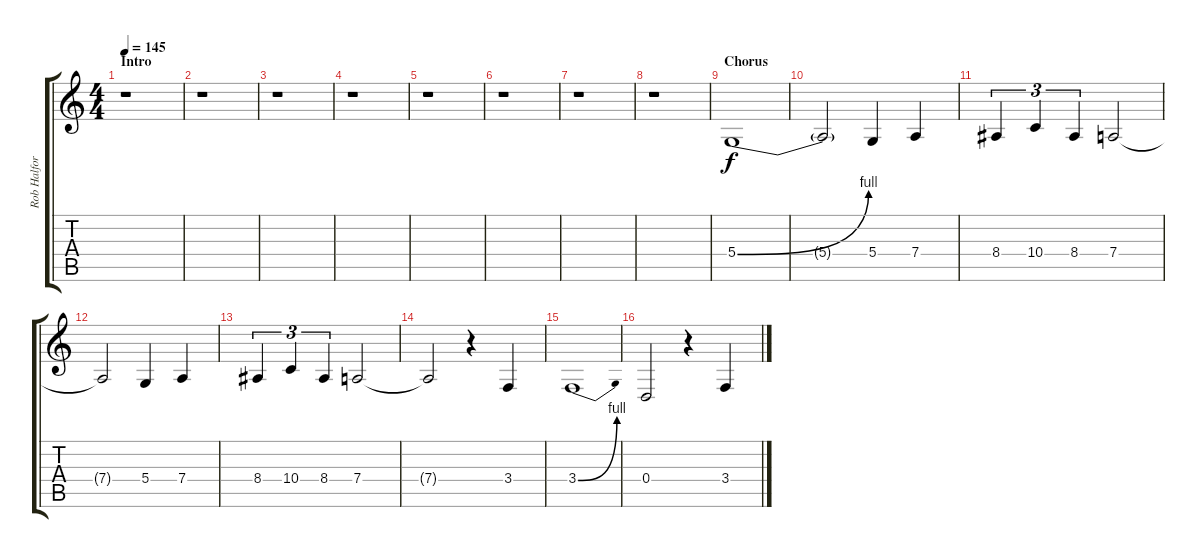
\track ("Rob Halford" "Rob Halfor") {instrument tenorsax}
\staff {score tabs}
\tuning (E4 B3 G3 D3 A2 E2) {hide}
\ts (4 4)
\section ("" "Intro")
\tempo 145
\clef g2
\ks c
r.1{dy f instrument tenorsax} |
r.1 |
r.1 |
r.1 |
r.1 |
r.1 |
r.1 |
r.1 |
\section ("" "Chorus")
5.4{be (bend 0 0 60 4)}.1 |
5.4{t}.2 5.4.4 7.4.4 |
8.4.4{tu (3 2)} 10.4.4{tu (3 2)} 8.4.4{tu (3 2)} 7.4.2 |
7.4{t}.2 5.4.4 7.4.4 |
8.4.4{tu (3 2)} 10.4.4{tu (3 2)} 8.4.4{tu (3 2)} 7.4.2 |
7.4{t}.2 r.4 3.4.4 |
3.4{be (bend 0 0 60 4)}.1 |
0.4.2 r.4 3.4.4
